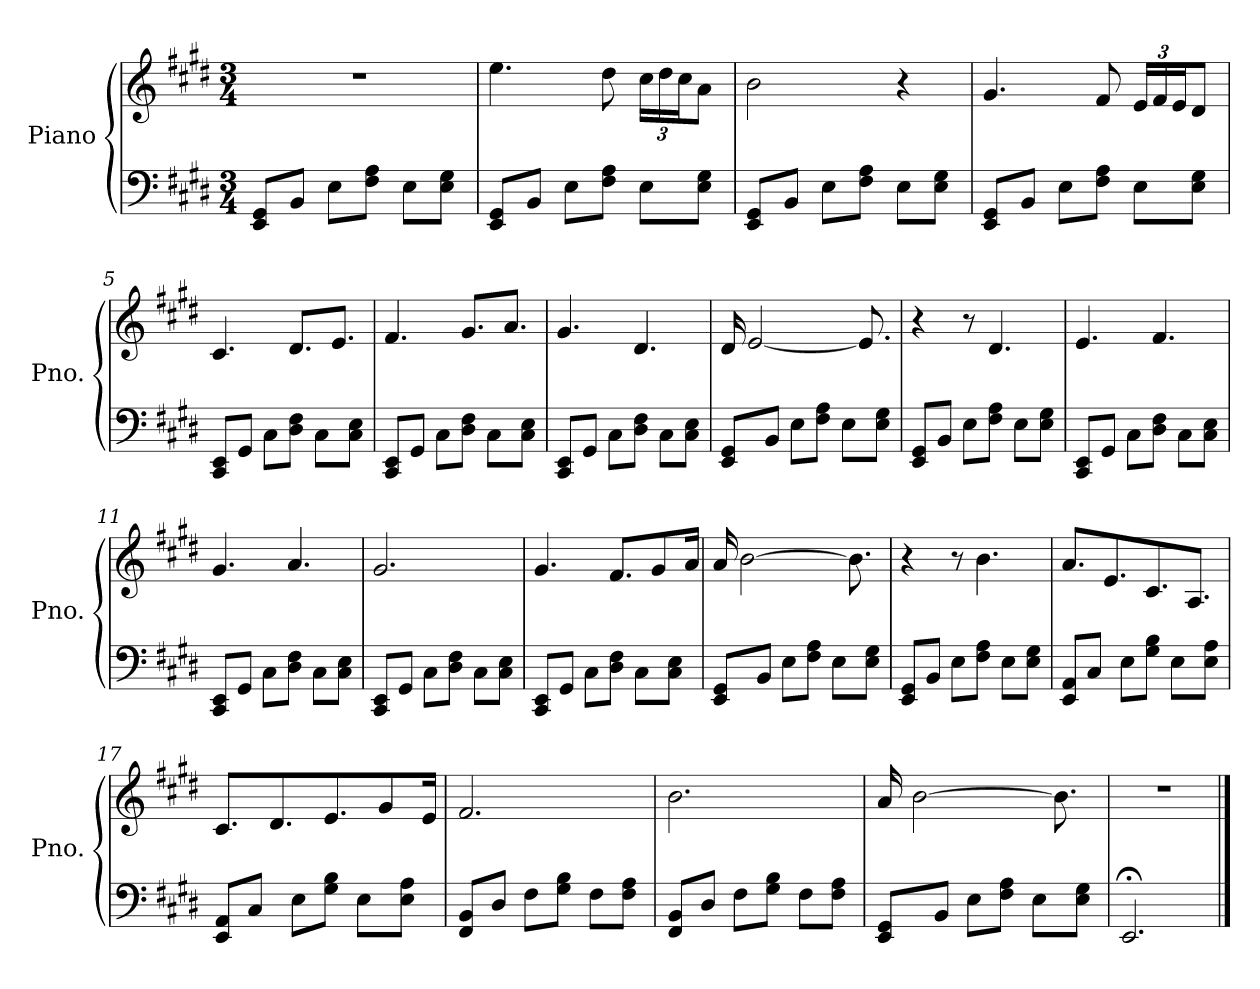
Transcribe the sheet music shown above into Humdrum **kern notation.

**kern	**kern
*part1	*part1
*staff2	*staff1
*I"Piano	*
*I'Pno.	*
*clefF4	*clefG2
*k[f#c#g#d#]	*k[f#c#g#d#]
*M3/4	*M3/4
*MM98	*MM98
=1	=1
8EE/ 8GG#/L	2.r
8BB/J	.
8E\L	.
8F#\ 8A\J	.
8E\L	.
8E\ 8G#\J	.
=2	=2
8EE/ 8GG#/L	4.ee\
8BB/J	.
8E\L	.
8F#\ 8A\J	8dd#\
*	*Xbrackettup
8E\L	24cc#\LL
.	24dd#\
.	24cc#\J
8E\ 8G#\J	8a\J
=3	=3
8EE/ 8GG#/L	2b\
8BB/J	.
8E\L	.
8F#\ 8A\J	.
8E\L	4r
8E\ 8G#\J	.
=4	=4
8EE/ 8GG#/L	4.g#/
8BB/J	.
8E\L	.
8F#\ 8A\J	8f#/
8E\L	24e/LL
.	24f#/
.	24e/J
8E\ 8G#\J	8d#/J
=5	=5
8CC#/ 8EE/L	4.c#/
8GG#/J	.
8C#\L	.
8D#\ 8F#\J	8.d#/L
8C#\L	.
.	8.e/J
8C#\ 8E\J	.
=6	=6
8CC#/ 8EE/L	4.f#/
8GG#/J	.
8C#\L	.
8D#\ 8F#\J	8.g#/L
8C#\L	.
.	8.a/J
8C#\ 8E\J	.
!!LO:LB:g=z
=7	=7
8CC#/ 8EE/L	4.g#/
8GG#/J	.
8C#\L	.
8D#\ 8F#\J	4.d#/
8C#\L	.
8C#\ 8E\J	.
=8	=8
8EE/ 8GG#/L	16d#/
.	[2e/
8BB/J	.
8E\L	.
8F#\ 8A\J	.
8E\L	.
.	8.e/]
8E\ 8G#\J	.
=9	=9
8EE/ 8GG#/L	4r
8BB/J	.
8E\L	8r
8F#\ 8A\J	4.d#/
8E\L	.
8E\ 8G#\J	.
=10	=10
8CC#/ 8EE/L	4.e/
8GG#/J	.
8C#\L	.
8D#\ 8F#\J	4.f#/
8C#\L	.
8C#\ 8E\J	.
=11	=11
8CC#/ 8EE/L	4.g#/
8GG#/J	.
8C#\L	.
8D#\ 8F#\J	4.a/
8C#\L	.
8C#\ 8E\J	.
=12	=12
8CC#/ 8EE/L	2.g#/
8GG#/J	.
8C#\L	.
8D#\ 8F#\J	.
8C#\L	.
8C#\ 8E\J	.
!!LO:LB:g=z
=13	=13
8CC#/ 8EE/L	4.g#/
8GG#/J	.
8C#\L	.
8D#\ 8F#\J	8.f#/L
8C#\L	.
.	8g#/
8C#\ 8E\J	.
.	16a/Jk
=14	=14
8EE/ 8GG#/L	16a/
.	[2b\
8BB/J	.
8E\L	.
8F#\ 8A\J	.
8E\L	.
.	8.b\]
8E\ 8G#\J	.
=15	=15
8EE/ 8GG#/L	4r
8BB/J	.
8E\L	8r
8F#\ 8A\J	4.b\
8E\L	.
8E\ 8G#\J	.
=16	=16
8EE/ 8AA/L	8.a/L
8C#/J	.
.	8.e/
8E\L	.
8G#\ 8B\J	8.c#/
8E\L	.
.	8.A/J
8E\ 8A\J	.
=17	=17
8EE/ 8AA/L	8.c#/L
8C#/J	.
.	8.d#/
8E\L	.
8G#\ 8B\J	8.e/
8E\L	.
.	8g#/
8E\ 8A\J	.
.	16e/Jk
=18	=18
8FF#/ 8BB/L	2.f#/
8D#/J	.
8F#\L	.
8G#\ 8B\J	.
8F#\L	.
8F#\ 8A\J	.
!!LO:LB:g=z
=19	=19
8FF#/ 8BB/L	2.b\
8D#/J	.
8F#\L	.
8G#\ 8B\J	.
8F#\L	.
8F#\ 8A\J	.
=20	=20
8EE/ 8GG#/L	16a/
.	[2b\
8BB/J	.
8E\L	.
8F#\ 8A\J	.
8E\L	.
.	8.b\]
8E\ 8G#\J	.
=21	=21
2.EE;</	2.r
==	==
*-	*-
